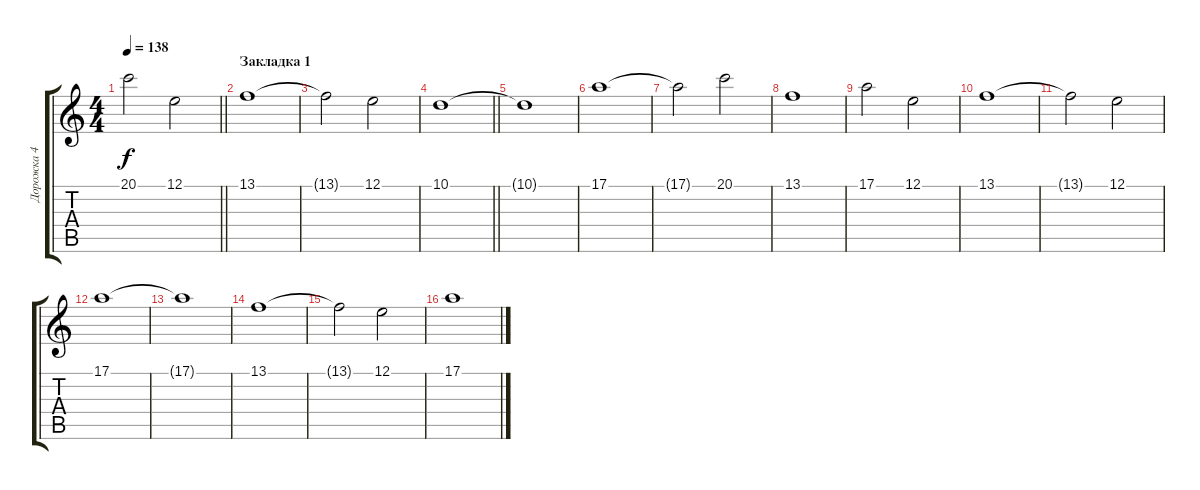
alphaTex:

\track ("Дорожка 4" "Дорожка 4") {instrument stringensemble1}
\staff {score tabs}
\tuning (E4 B3 G3 D3 A2 E2) {hide}
\ts (4 4)
\tempo 138
\clef g2
\barLineRight lightlight
\ks c
20.1.2{dy f} 12.1.2 |
\section ("" "Закладка 1")
13.1.1 |
13.1{t}.2 12.1.2 |
\barLineRight lightlight
10.1.1 |
10.1{t}.1 |
17.1.1 |
17.1{t}.2 20.1.2 |
13.1.1 |
17.1.2 12.1.2 |
13.1.1 |
13.1{t}.2 12.1.2 |
17.1.1 |
17.1{t}.1 |
13.1.1 |
13.1{t}.2 12.1.2 |
17.1.1
